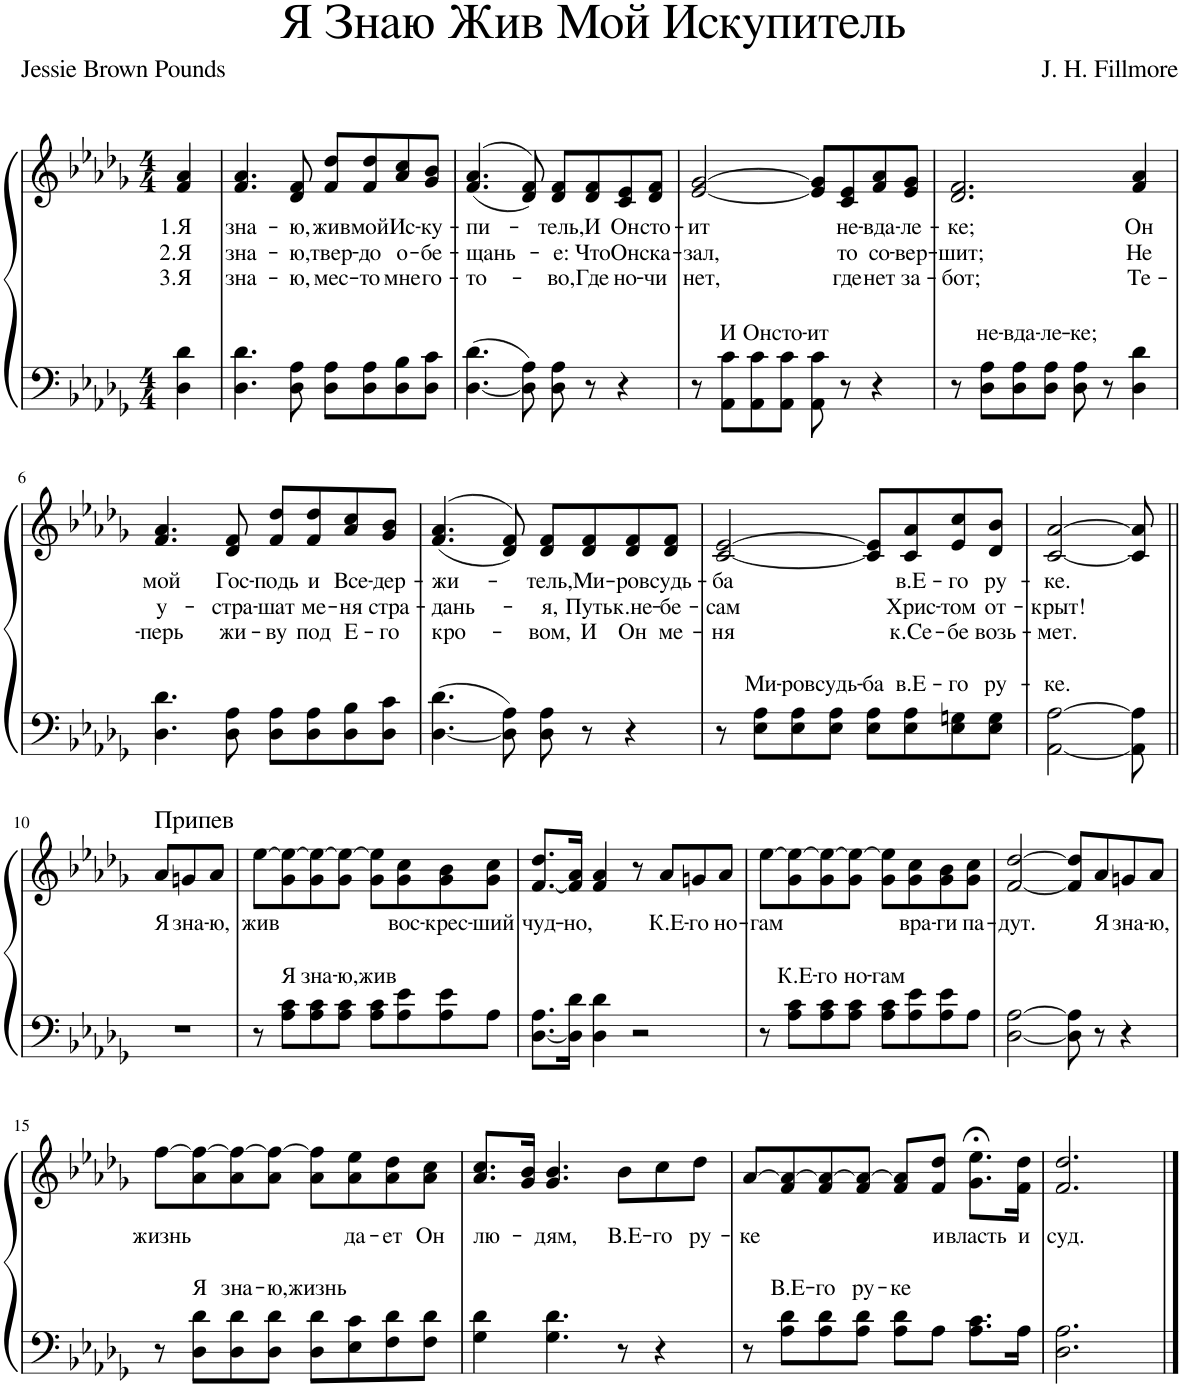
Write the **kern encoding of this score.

**kern	**text	**kern	**text	**text	**text
*part1	*part1	*part1	*part1	*part1	*part1
*staff2	*staff2	*staff1	*staff1	*staff1	*staff1
*I"Piano	*	*	*	*	*
*I'Pno.	*	*	*	*	*
*clefF4	*	*clefG2	*	*	*
*k[b-e-a-d-g-]	*	*k[b-e-a-d-g-]	*	*	*
*M4/4	*	*M4/4	*	*	*
=1	=1	=1	=1	=1	=1
!	!	!	!LO:LY:b	!LO:LY:b	!LO:LY:b
4D-\ 4d-\	.	4f/ 4a-/	1.Я	2.Я	3.Я
=2	=2	=2	=2	=2	=2
!	!	!	!LO:LY:b	!LO:LY:b	!LO:LY:b
4.D-\ 4.d-\	.	4.f/ 4.a-/	зна-	зна-	зна-
!	!	!	!LO:LY:b	!LO:LY:b	!LO:LY:b
8D-\ 8A-\	.	8d-/ 8f/	-ю,	-ю,	-ю,
!	!	!	!LO:LY:b	!LO:LY:b	!LO:LY:b
8D-\ 8A-\L	.	8f/ 8dd-/L	жив	твер-	мес-
!	!	!	!LO:LY:b	!LO:LY:b	!LO:LY:b
8D-\ 8A-\	.	8f/ 8dd-/	мой	-до	-то
!	!	!	!LO:LY:b	!LO:LY:b	!LO:LY:b
8D-\ 8B-\	.	8a-/ 8cc/	Ис-	о-	мне
!	!	!	!LO:LY:b	!LO:LY:b	!LO:LY:b
8D-\ 8c\J	.	8g-/ 8b-/J	-ку-	-бе-	го-
=3	=3	=3	=3	=3	=3
!	!	!	!LO:LY:b	!LO:LY:b	!LO:LY:b
[4.D-\ 4.d-\	.	(>(4.f/ 4.a-/	-пи-	-щань-	-то-
8D-\] 8A-\	.	8d-/ 8f/))	.	.	.
!	!	!	!LO:LY:b	!LO:LY:b	!LO:LY:b
8D-\ 8A-\	.	8d-/ 8f/L	-тель,	-е:	-во,
!	!	!	!LO:LY:b	!LO:LY:b	!LO:LY:b
8r	.	8d-/ 8f/	И	Что	Где
!	!	!	!LO:LY:b	!LO:LY:b	!LO:LY:b
4r	.	8c/ 8e-/	Он	Он	но-
!	!	!	!LO:LY:b	!LO:LY:b	!LO:LY:b
.	.	8d-/ 8f/J	сто-	ска-	-чи
=4	=4	=4	=4	=4	=4
!	!	!	!LO:LY:b	!LO:LY:b	!LO:LY:b
8r	.	[2e-/ [2g-/	-ит	-зал,	нет,
!	!LO:LY:a	!	!	!	!
8AA-\ 8c\L	И	.	.	.	.
!	!LO:LY:a	!	!	!	!
8AA-\ 8c\	Он	.	.	.	.
!	!LO:LY:a	!	!	!	!
8AA-\ 8c\J	сто-	.	.	.	.
!	!LO:LY:a	!	!	!	!
8AA-\ 8c\	-ит	8e-/] 8g-/]L	.	.	.
!	!	!	!LO:LY:b	!LO:LY:b	!LO:LY:b
8r	.	8c/ 8e-/	не-	то	где
!	!	!	!LO:LY:b	!LO:LY:b	!LO:LY:b
4r	.	8f/ 8a-/	-вда-	со-	нет
!	!	!	!LO:LY:b	!LO:LY:b	!LO:LY:b
.	.	8e-/ 8g-/J	-ле-	-вер-	за-
=5	=5	=5	=5	=5	=5
!	!	!	!LO:LY:b	!LO:LY:b	!LO:LY:b
8r	.	2.d-/ 2.f/	-ке;	-шит;	-бот;
!	!LO:LY:a	!	!	!	!
8D-\ 8A-\L	не-	.	.	.	.
!	!LO:LY:a	!	!	!	!
8D-\ 8A-\	-вда-	.	.	.	.
!	!LO:LY:a	!	!	!	!
8D-\ 8A-\J	-ле-	.	.	.	.
!	!LO:LY:a	!	!	!	!
8D-\ 8A-\	-ке;	.	.	.	.
8r	.	.	.	.	.
!	!	!	!LO:LY:b	!LO:LY:b	!LO:LY:b
4D-\ 4d-\	.	4f/ 4a-/	Он	Не	Те-
!!LO:LB:g=z
=6	=6	=6	=6	=6	=6
!	!	!	!LO:LY:b	!LO:LY:b	!LO:LY:b
4.D-\ 4.d-\	.	4.f/ 4.a-/	мой	у-	-перь
!	!	!	!LO:LY:b	!LO:LY:b	!LO:LY:b
8D-\ 8A-\	.	8d-/ 8f/	Гос-	-стра-	жи-
!	!	!	!LO:LY:b	!LO:LY:b	!LO:LY:b
8D-\ 8A-\L	.	8f/ 8dd-/L	-подь	-шат	-ву
!	!	!	!LO:LY:b	!LO:LY:b	!LO:LY:b
8D-\ 8A-\	.	8f/ 8dd-/	и	ме-	под
!	!	!	!LO:LY:b	!LO:LY:b	!LO:LY:b
8D-\ 8B-\	.	8a-/ 8cc/	Все-	-ня	E-
!	!	!	!LO:LY:b	!LO:LY:b	!LO:LY:b
8D-\ 8c\J	.	8g-/ 8b-/J	-дер-	стра-	-го
=7	=7	=7	=7	=7	=7
!	!	!	!LO:LY:b	!LO:LY:b	!LO:LY:b
[4.D-\ 4.d-\	.	(>(4.f/ 4.a-/	-жи-	-дань-	кро-
8D-\] 8A-\	.	8d-/ 8f/))	.	.	.
!	!	!	!LO:LY:b	!LO:LY:b	!LO:LY:b
8D-\ 8A-\	.	8d-/ 8f/L	-тель,	-я,	-вом,
!	!	!	!LO:LY:b	!LO:LY:b	!LO:LY:b
8r	.	8d-/ 8f/	Ми-	Путь	И
!	!	!	!LO:LY:b	!LO:LY:b	!LO:LY:b
4r	.	8d-/ 8f/	-ров	к.не-	Он
!	!	!	!LO:LY:b	!LO:LY:b	!LO:LY:b
.	.	8d-/ 8f/J	судь-	-бе-	ме-
=8	=8	=8	=8	=8	=8
!	!	!	!LO:LY:b	!LO:LY:b	!LO:LY:b
8r	.	[2c/ [2e-/	-ба	-сам	-ня
!	!LO:LY:a	!	!	!	!
8E-\ 8A-\L	Ми-	.	.	.	.
!	!LO:LY:a	!	!	!	!
8E-\ 8A-\	-ров	.	.	.	.
!	!LO:LY:a	!	!	!	!
8E-\ 8A-\J	судь-	.	.	.	.
!	!LO:LY:a	!	!	!	!
8E-\ 8A-\L	-ба	8c/] 8e-/]L	.	.	.
!	!LO:LY:a	!	!LO:LY:b	!LO:LY:b	!LO:LY:b
8E-\ 8A-\	в.E-	8c/ 8a-/	в.E-	Хрис-	к.Се-
!	!LO:LY:a	!	!LO:LY:b	!LO:LY:b	!LO:LY:b
8E-\ 8Gn\	-го	8e-/ 8cc/	-го	-том	-бе
!	!LO:LY:a	!	!LO:LY:b	!LO:LY:b	!LO:LY:b
8E-\ 8G\J	ру-	8d-/ 8b-/J	ру-	от-	возь-
=9	=9	=9	=9	=9	=9
!	!LO:LY:a	!	!LO:LY:b	!LO:LY:b	!LO:LY:b
[2AA-\ [2A-\	-ке.	[2c/ [2a-/	-ке.	-крыт!	-мет.
8AA-\] 8A-\]	.	8c/] 8a-/]	.	.	.
!!LO:LB:g=z
=10||	=10||	=10||	=10||	=10||	=10||
!	!	!LO:TX:a:t=Припев	!	!	!
!	!	!	!LO:LY:b	!	!
1r	.	8a-/L	Я	.	.
!	!	!	!LO:LY:b	!	!
.	.	8gn/	зна-	.	.
!	!	!	!LO:LY:b	!	!
.	.	8a-/J	-ю,	.	.
.	.	2ryy	.	.	.
.	.	8ryy	.	.	.
=11	=11	=11	=11	=11	=11
!	!	!	!LO:LY:b	!	!
8r	.	[8ee-\L	жив	.	.
!	!LO:LY:a	!	!	!	!
8A-\ 8c\L	Я	8g-\ 8ee-\_	.	.	.
!	!LO:LY:a	!	!	!	!
8A-\ 8c\	зна-	8g-\ 8ee-\_	.	.	.
!	!LO:LY:a	!	!	!	!
8A-\ 8c\J	-ю,	8g-\ 8ee-\_J	.	.	.
!	!LO:LY:a	!	!	!	!
8A-\ 8c\L	жив	8g-\ 8ee-\]L	.	.	.
!	!	!	!LO:LY:b	!	!
8A-\ 8e-\	.	8g-\ 8cc\	вос-	.	.
!	!	!	!LO:LY:b	!	!
8A-\ 8e-\	.	8g-\ 8b-\	-крес-	.	.
!	!	!	!LO:LY:b	!	!
8A-\J	.	8g-\ 8cc\J	-ший	.	.
=12	=12	=12	=12	=12	=12
!	!	!	!LO:LY:b	!	!
[8.D-\ 8.A-\L	.	[8.f/ 8.dd-/L	чуд-	.	.
!	!	!	!LO:LY:b	!	!
16D-\] 16d-\Jk	.	16f/] 16a-/Jk	-но,	.	.
4D-\ 4d-\	.	4f/ 4a-/	.	.	.
2r	.	8r	.	.	.
!	!	!	!LO:LY:b	!	!
.	.	8a-/L	К.E-	.	.
!	!	!	!LO:LY:b	!	!
.	.	8gn/	-го	.	.
!	!	!	!LO:LY:b	!	!
.	.	8a-/J	но-	.	.
=13	=13	=13	=13	=13	=13
!	!	!	!LO:LY:b	!	!
8r	.	[8ee-\L	-гам	.	.
!	!LO:LY:a	!	!	!	!
8A-\ 8c\L	К.E-	8g-\ 8ee-\_	.	.	.
!	!LO:LY:a	!	!	!	!
8A-\ 8c\	-го	8g-\ 8ee-\_	.	.	.
!	!LO:LY:a	!	!	!	!
8A-\ 8c\J	но-	8g-\ 8ee-\_J	.	.	.
!	!LO:LY:a	!	!	!	!
8A-\ 8c\L	-гам	8g-\ 8ee-\]L	.	.	.
!	!	!	!LO:LY:b	!	!
8A-\ 8e-\	.	8g-\ 8cc\	вра-	.	.
!	!	!	!LO:LY:b	!	!
8A-\ 8e-\	.	8g-\ 8b-\	-ги	.	.
!	!	!	!LO:LY:b	!	!
8A-\J	.	8g-\ 8cc\J	па-	.	.
=14	=14	=14	=14	=14	=14
!	!	!	!LO:LY:b	!	!
[2D-\ [2A-\	.	[2f/ [2dd-/	-дут.	.	.
8D-\] 8A-\]	.	8f/] 8dd-/]L	.	.	.
!	!	!	!LO:LY:b	!	!
8r	.	8a-/	Я	.	.
!	!	!	!LO:LY:b	!	!
4r	.	8gn/	зна-	.	.
!	!	!	!LO:LY:b	!	!
.	.	8a-/J	-ю,	.	.
!!LO:LB:g=z
=15	=15	=15	=15	=15	=15
!	!	!	!LO:LY:b	!	!
8r	.	[8ff\L	жизнь	.	.
!	!LO:LY:a	!	!	!	!
8D-\ 8d-\L	Я	8a-\ 8ff\_	.	.	.
!	!LO:LY:a	!	!	!	!
8D-\ 8d-\	зна-	8a-\ 8ff\_	.	.	.
!	!LO:LY:a	!	!	!	!
8D-\ 8d-\J	-ю,	8a-\ 8ff\_J	.	.	.
!	!LO:LY:a	!	!	!	!
8D-\ 8d-\L	жизнь	8a-\ 8ff\]L	.	.	.
!	!	!	!LO:LY:b	!	!
8E-\ 8c\	.	8a-\ 8ee-\	да-	.	.
!	!	!	!LO:LY:b	!	!
8F\ 8d-\	.	8a-\ 8dd-\	-ет	.	.
!	!	!	!LO:LY:b	!	!
8F\ 8d-\J	.	8a-\ 8cc\J	Он	.	.
=16	=16	=16	=16	=16	=16
!	!	!	!LO:LY:b	!	!
4G-\ 4d-\	.	8.a-/ 8.cc/L	лю-	.	.
.	.	16g-/ 16b-/Jk	.	.	.
!	!	!	!LO:LY:b	!	!
4.G-\ 4.d-\	.	4.g-/ 4.b-/	-дям,	.	.
!	!	!	!LO:LY:b	!	!
8r	.	8b-\L	В.E-	.	.
!	!	!	!LO:LY:b	!	!
4r	.	8cc\	-го	.	.
!	!	!	!LO:LY:b	!	!
.	.	8dd-\J	ру-	.	.
=17	=17	=17	=17	=17	=17
!	!	!	!LO:LY:b	!	!
8r	.	[>8a-/L	-ке	.	.
!	!LO:LY:a	!	!	!	!
8A-\ 8d-\L	В.E-	8f/ 8a-/_	.	.	.
!	!LO:LY:a	!	!	!	!
8A-\ 8d-\	-го	8f/ 8a-/_	.	.	.
!	!LO:LY:a	!	!	!	!
8A-\ 8d-\J	ру-	8f/ 8a-/_J	.	.	.
!	!LO:LY:a	!	!	!	!
8A-\ 8d-\L	-ке	8f/ 8a-/]L	.	.	.
!	!	!	!LO:LY:b	!	!
8A-\J	.	8f/ 8dd-/J	и	.	.
!	!	!	!LO:LY:b	!	!
8.A-\ 8.c\L	.	8.g-\;< 8.ee-\;<L	власть	.	.
!	!	!	!LO:LY:b	!	!
16A-\Jk	.	16f\ 16dd-\Jk	и	.	.
=18	=18	=18	=18	=18	=18
!	!	!	!LO:LY:b	!	!
2.D-\ 2.A-\	.	2.f/ 2.dd-/	суд.	.	.
==	==	==	==	==	==
*-	*-	*-	*-	*-	*-
